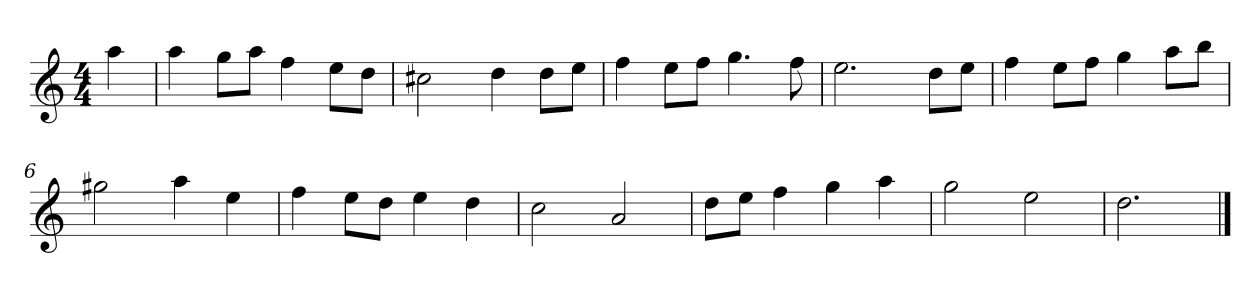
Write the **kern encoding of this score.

**kern
*part1
*staff1
*k[]
*M4/4
*MM120
=
4aa
=1
4aa
8ggL
8aaJ
4ff
8eeL
8ddJ
=2
2cc#X
4dd
8ddL
8eeJ
=3
4ff
8eeL
8ffJ
4.gg
8ff
=4
2.ee
8ddL
8eeJ
=5
4ff
8eeL
8ffJ
4gg
8aaL
8bbJ
=6
2gg#X
4aa
4ee
=7
4ff
8eeL
8ddJ
4ee
4dd
=8
2cc
2a
=9
8ddL
8eeJ
4ff
4gg
4aa
=10
2gg
2ee
=11
2.dd
==
*-
